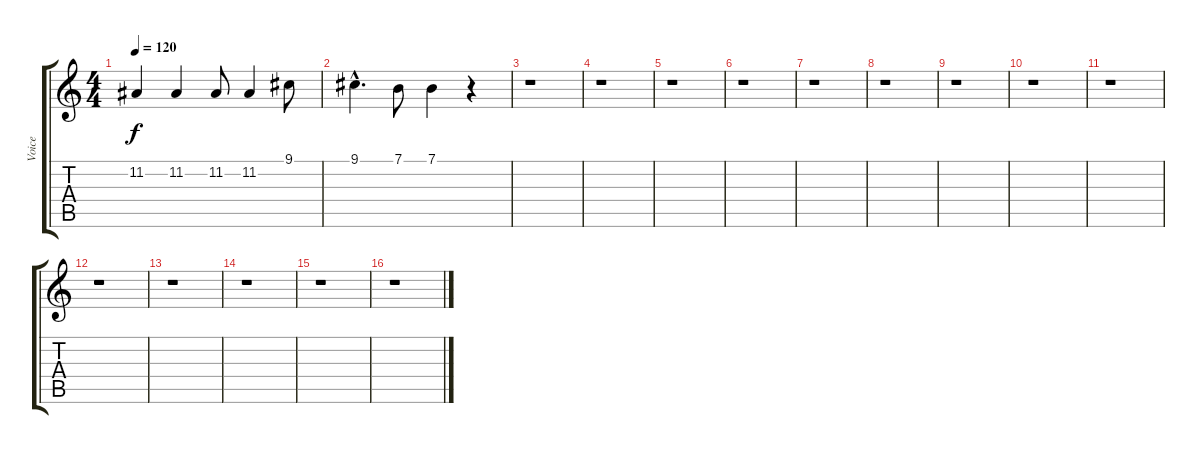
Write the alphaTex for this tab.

\track ("Voice" "Voice") {instrument lead2sawtooth}
\staff {score tabs}
\tuning (E4 B3 G3 D3 A2 E2) {hide}
\ts (4 4)
\tempo 120
\clef g2
\ks c
11.2.4{dy f} 11.2.4 11.2.8 11.2.4 9.1.8 |
9.1{hac}.4{d} 7.1.8 7.1.4 r.4 |
r.1 |
r.1 |
r.1 |
r.1 |
r.1 |
r.1 |
r.1 |
r.1 |
r.1 |
r.1 |
r.1 |
r.1 |
r.1 |
r.1
